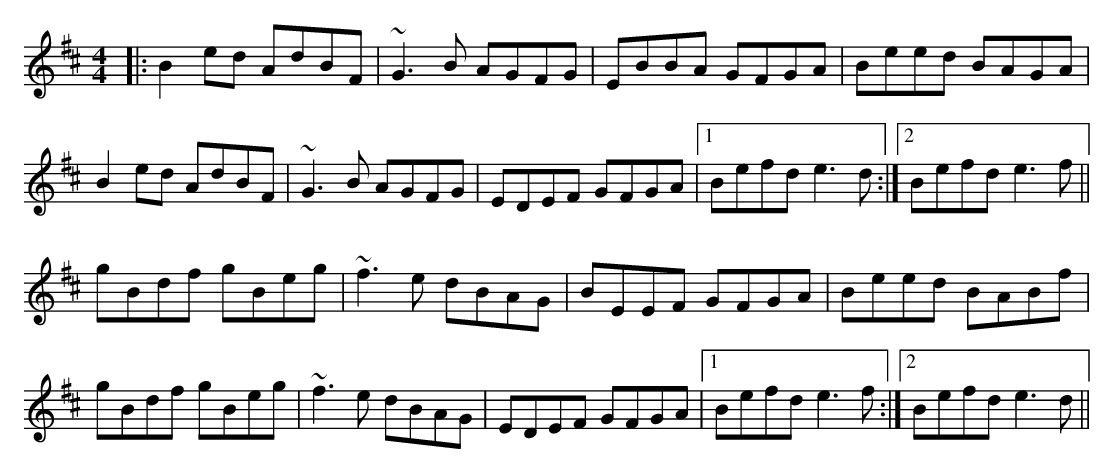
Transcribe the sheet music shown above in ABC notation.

X:1
M:4/4
K:Edor
|:B2ed AdBF|~G3B AGFG|EBBA GFGA|Beed BAGA|
B2ed AdBF|~G3B AGFG|EDEF GFGA|1 Befd e3d:|2 Befd e3f||
gBdf gBeg|~f3e dBAG|BEEF GFGA|Beed BABf|
gBdf gBeg|~f3e dBAG|EDEF GFGA|1 Befd e3f:|2 Befd e3d||
